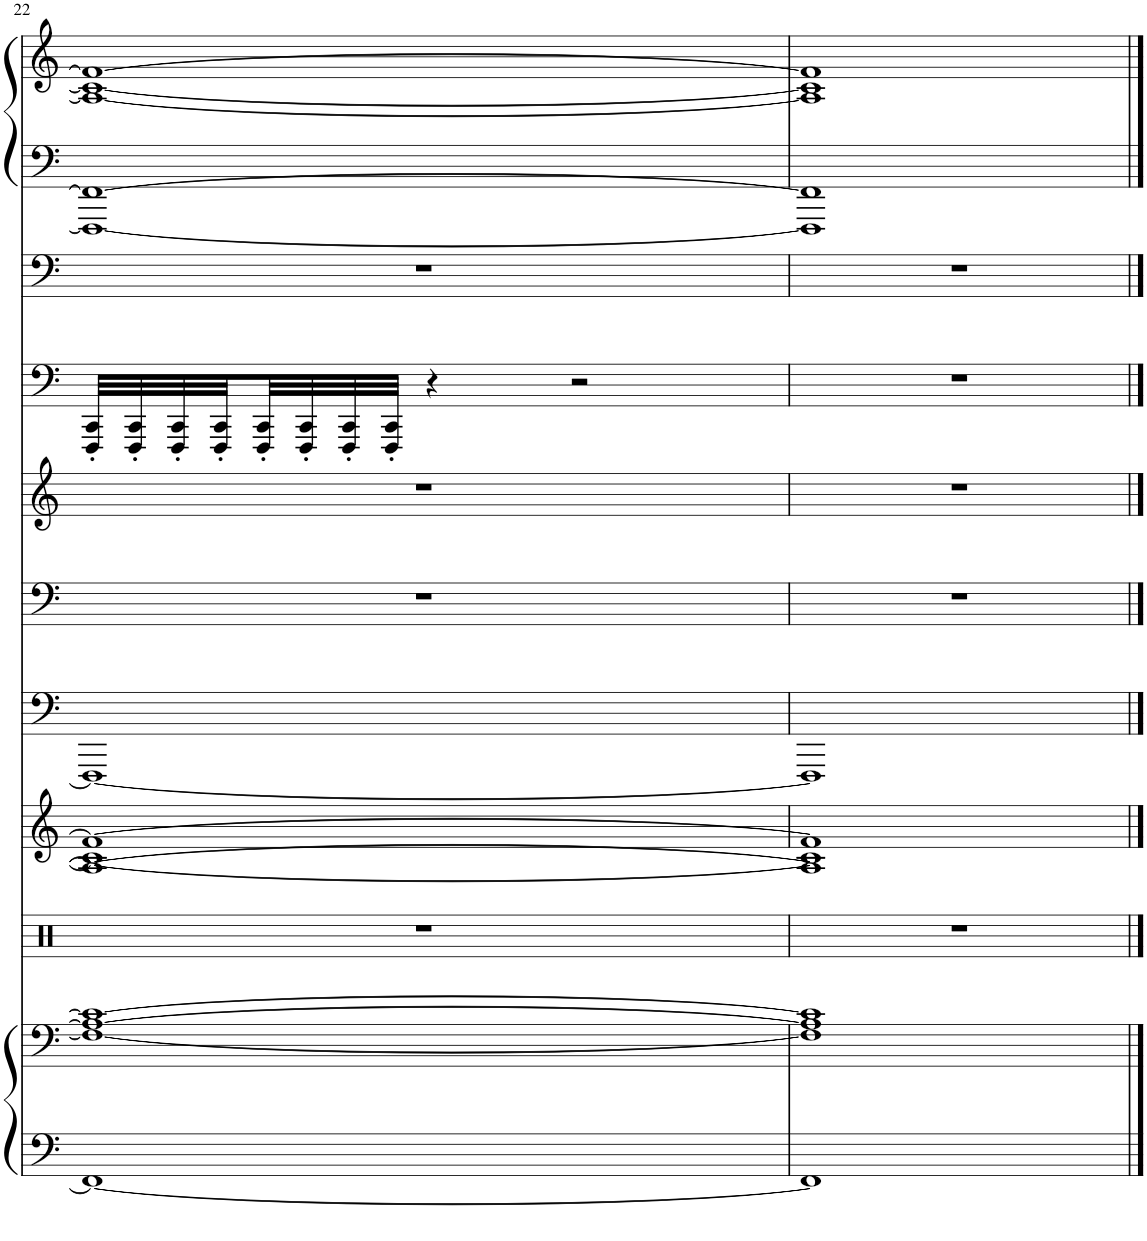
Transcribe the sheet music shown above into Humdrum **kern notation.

**kern	**kern	**kern	**kern	**kern	**kern	**kern	**kern	**kern	**kern	**kern
*part9	*part9	*part8	*part7	*part6	*part5	*part4	*part3	*part2	*part1	*part1
*staff11	*staff10	*staff9	*staff8	*staff7	*staff6	*staff5	*staff4	*staff3	*staff2	*staff1
*I"Bright Piano	*	*I"Percussion	*I"Warm Pad	*I"Syn.Strings 1	*I"Synth Voice	*I"Tenor Sax	*I"Saw Wave	*I"Fretless Bass	*I"Grand Piano, Stay	*
*I'Pno	*	*I'Perc	*	*I'Str	*I'V	*I'T Sax	*	*	*I'Pno	*
!!LO:PB:g=z
*clefF4	*clefG2	*clefX	*clefG2	*clefF4	*clefF4	*clefG2	*clefF4	*clefF4	*clefF4	*clefG2
*	*	*	*	*	*	*Trd8c14	*	*	*	*
*k[]	*k[]	*k[]	*k[]	*k[]	*k[]	*k[]	*k[]	*k[]	*k[]	*k[]
*M4/4	*M4/4	*M4/4	*M4/4	*M4/4	*M4/4	*M4/4	*M4/4	*M4/4	*M4/4	*M4/4
=22	=22	=22	=22	=22	=22	=22	=22	=22	=22	=22
*	*	*	*^	*	*	*	*	*	*	*
*	*	*	*	*^	*	*	*	*	*	*	*
1FF_	1F_ 1A_ 1c_	1r	1f_	1c_	1A_	1FFF_	1r	1r	32FFF/' 32CC/'LLL	1r	1FFF_ 1FF_	1A_ 1c_ 1f_
.	.	.	.	.	.	.	.	.	32FFF/' 32CC/'	.	.	.
.	.	.	.	.	.	.	.	.	32FFF/' 32CC/'	.	.	.
.	.	.	.	.	.	.	.	.	32FFF/' 32CC/'	.	.	.
.	.	.	.	.	.	.	.	.	32FFF/' 32CC/'	.	.	.
.	.	.	.	.	.	.	.	.	32FFF/' 32CC/'	.	.	.
.	.	.	.	.	.	.	.	.	32FFF/' 32CC/'	.	.	.
.	.	.	.	.	.	.	.	.	32FFF/' 32CC/'JJJ	.	.	.
.	.	.	.	.	.	.	.	.	4r	.	.	.
.	.	.	.	.	.	.	.	.	2r	.	.	.
=23	=23	=23	=23	=23	=23	=23	=23	=23	=23	=23	=23	=23
1FF]	1F] 1A] 1c]	1r	1f]	1c]	1A]	1FFF]	1r	1r	1r	1r	1FFF] 1FF]	1A] 1c] 1f]
*	*	*	*v	*v	*v	*	*	*	*	*	*	*
==	==	==	==	==	==	==	==	==	==	==
*-	*-	*-	*-	*-	*-	*-	*-	*-	*-	*-
